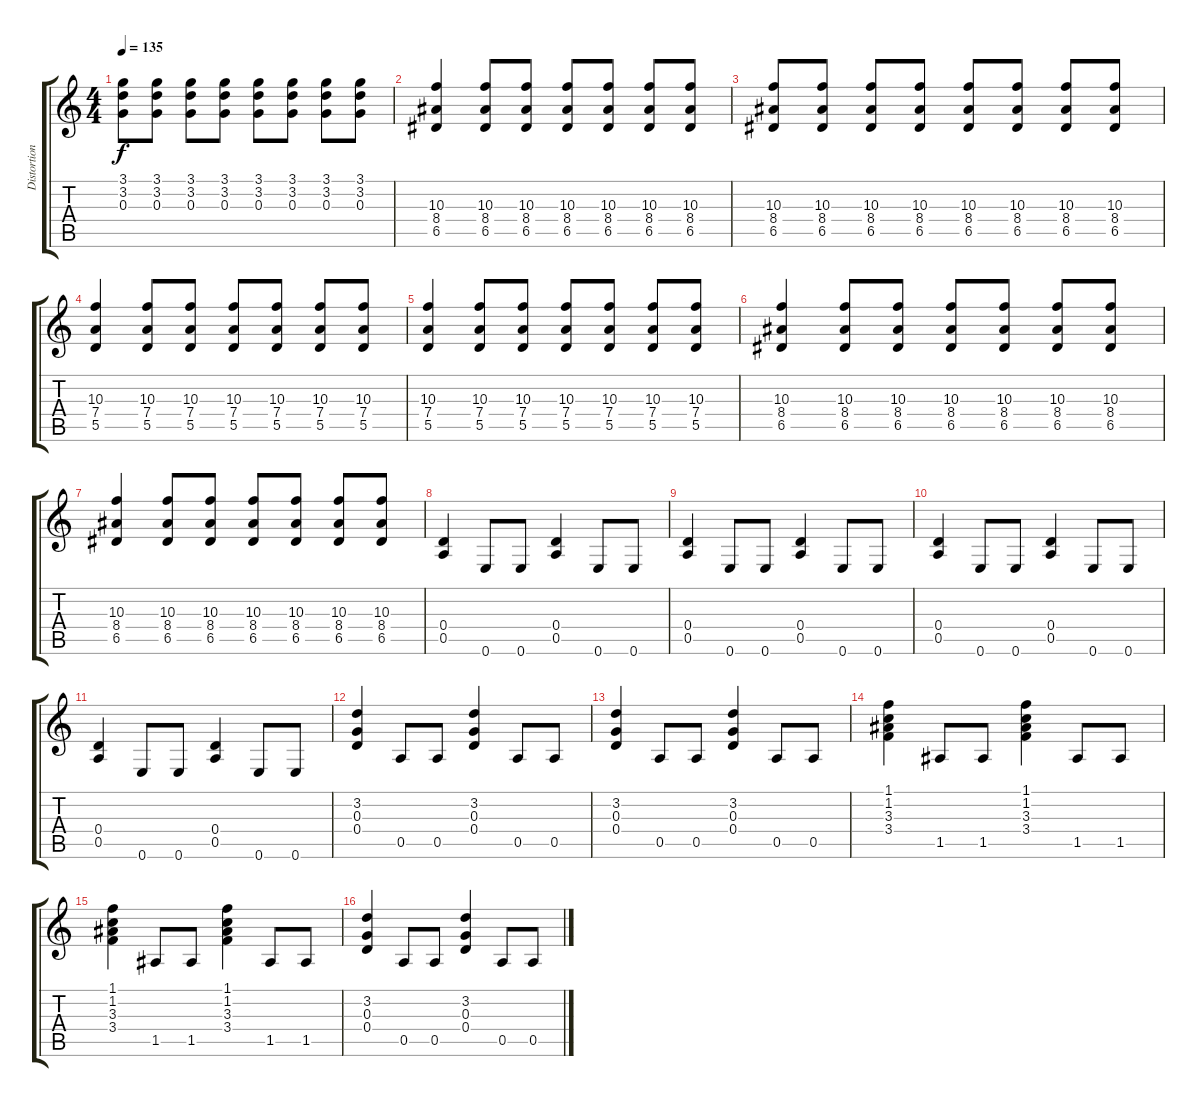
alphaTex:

\track ("Distortion Lead/Rhytm" "Distortion") {instrument distortionguitar}
\staff {score tabs}
\tuning (E4 B3 G3 D3 A2 E2) {hide}
\ts (4 4)
\tempo 135
\clef g2
\ks c
(3.1 3.2 0.3).8{dy f} (3.1 3.2 0.3).8 (3.1 3.2 0.3).8 (3.1 3.2 0.3).8 (3.1 3.2 0.3).8 (3.1 3.2 0.3).8 (3.1 3.2 0.3).8 (3.1 3.2 0.3).8 |
(10.3 8.4 6.5).4 (10.3 8.4 6.5).8 (10.3 8.4 6.5).8 (10.3 8.4 6.5).8 (10.3 8.4 6.5).8 (10.3 8.4 6.5).8 (10.3 8.4 6.5).8 |
(10.3 8.4 6.5).8 (10.3 8.4 6.5).8 (10.3 8.4 6.5).8 (10.3 8.4 6.5).8 (10.3 8.4 6.5).8 (10.3 8.4 6.5).8 (10.3 8.4 6.5).8 (10.3 8.4 6.5).8 |
(10.3 7.4 5.5).4 (10.3 7.4 5.5).8 (10.3 7.4 5.5).8 (10.3 7.4 5.5).8 (10.3 7.4 5.5).8 (10.3 7.4 5.5).8 (10.3 7.4 5.5).8 |
(10.3 7.4 5.5).4 (10.3 7.4 5.5).8 (10.3 7.4 5.5).8 (10.3 7.4 5.5).8 (10.3 7.4 5.5).8 (10.3 7.4 5.5).8 (10.3 7.4 5.5).8 |
(10.3 8.4 6.5).4 (10.3 8.4 6.5).8 (10.3 8.4 6.5).8 (10.3 8.4 6.5).8 (10.3 8.4 6.5).8 (10.3 8.4 6.5).8 (10.3 8.4 6.5).8 |
(10.3 8.4 6.5).4 (10.3 8.4 6.5).8 (10.3 8.4 6.5).8 (10.3 8.4 6.5).8 (10.3 8.4 6.5).8 (10.3 8.4 6.5).8 (10.3 8.4 6.5).8 |
(0.4 0.5).4 0.6.8 0.6.8 (0.4 0.5).4 0.6.8 0.6.8 |
(0.4 0.5).4 0.6.8 0.6.8 (0.4 0.5).4 0.6.8 0.6.8 |
(0.4 0.5).4 0.6.8 0.6.8 (0.4 0.5).4 0.6.8 0.6.8 |
(0.4 0.5).4 0.6.8 0.6.8 (0.4 0.5).4 0.6.8 0.6.8 |
(3.2 0.3 0.4).4 0.5.8 0.5.8 (3.2 0.3 0.4).4 0.5.8 0.5.8 |
(3.2 0.3 0.4).4 0.5.8 0.5.8 (3.2 0.3 0.4).4 0.5.8 0.5.8 |
(1.1 1.2 3.3 3.4).4 1.5.8 1.5.8 (1.1 1.2 3.3 3.4).4 1.5.8 1.5.8 |
(1.1 1.2 3.3 3.4).4 1.5.8 1.5.8 (1.1 1.2 3.3 3.4).4 1.5.8 1.5.8 |
(3.2 0.3 0.4).4 0.5.8 0.5.8 (3.2 0.3 0.4).4 0.5.8 0.5.8
